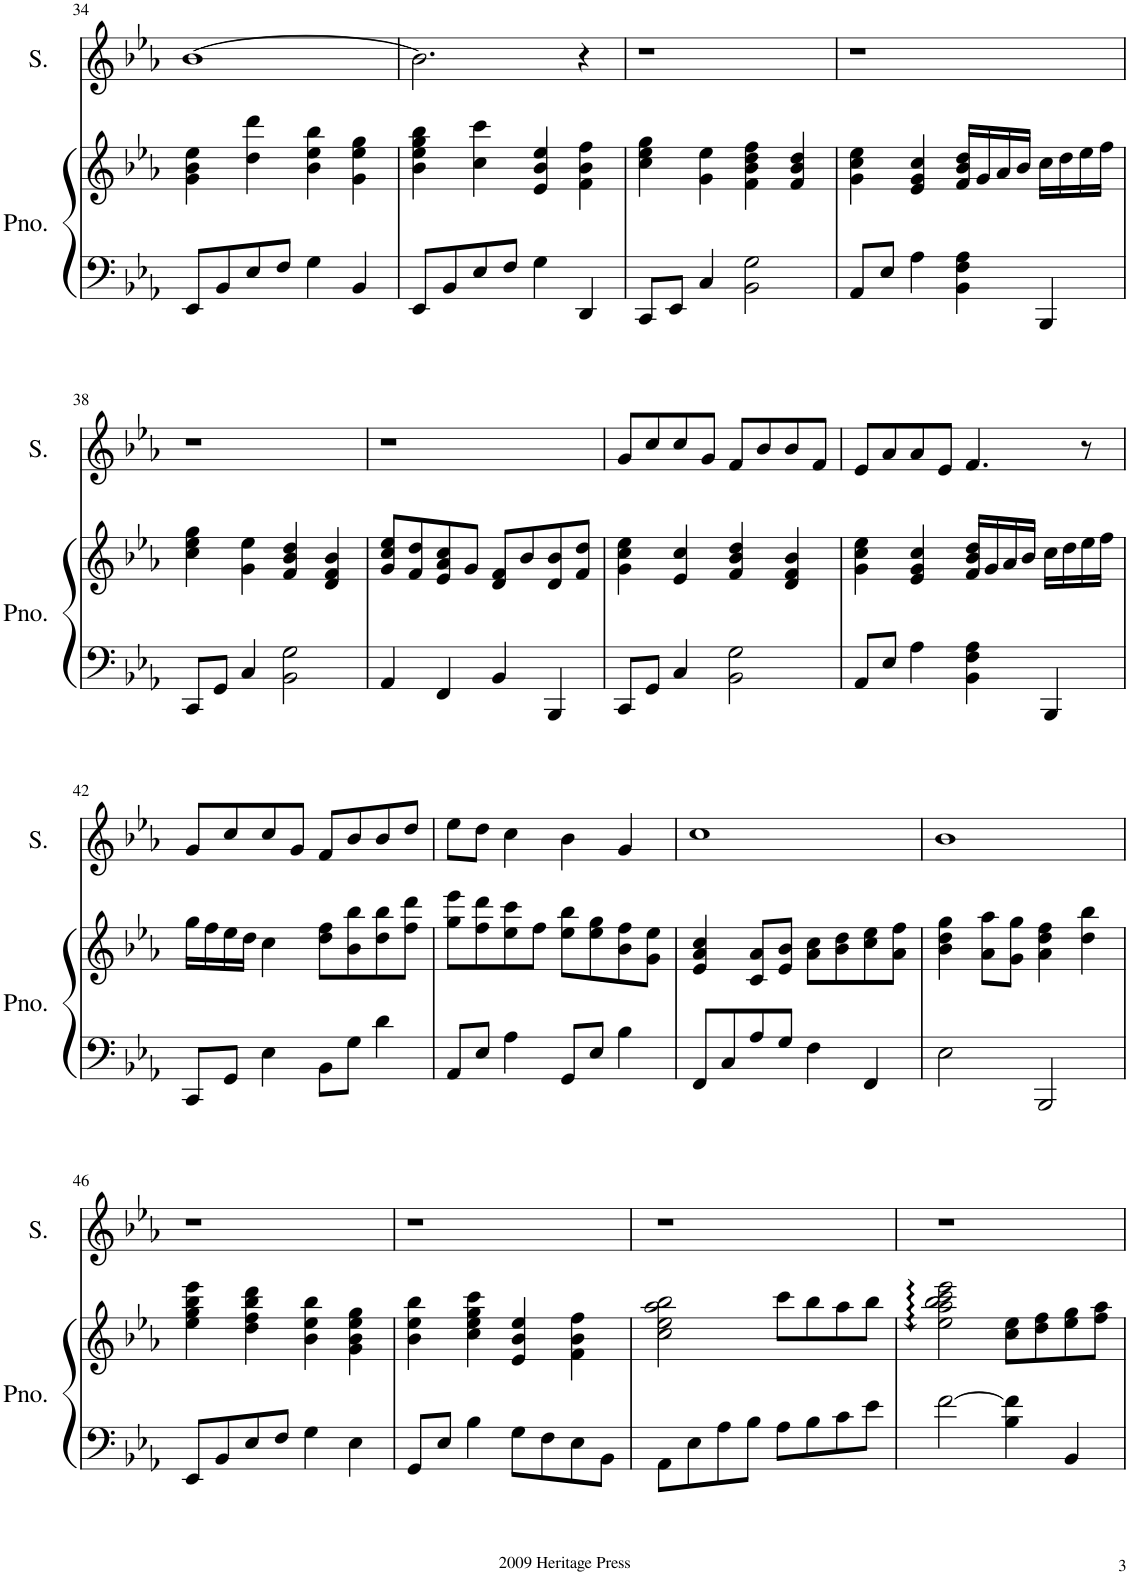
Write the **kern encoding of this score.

**kern	**kern	**kern
*part2	*part2	*part1
*staff3	*staff2	*staff1
*I"Piano	*	*I"Soprano
*I'Pno.	*	*I'S.
!!LO:PB:g=z
*clefF4	*clefG2	*clefG2
*k[b-e-a-]	*k[b-e-a-]	*k[b-e-a-]
*M4/4	*M4/4	*M4/4
=34	=34	=34
8EE-/L	4g\ 4b-\ 4ee-\	[1b-
8BB-/	.	.
8E-/	4dd\ 4ddd\	.
8F/J	.	.
4G\	4b-\ 4ee-\ 4bb-\	.
4BB-/	4g\ 4ee-\ 4gg\	.
=35	=35	=35
8EE-/L	4b-\ 4ee-\ 4gg\ 4bb-\	2.b-\]
8BB-/	.	.
8E-/	4cc\ 4ccc\	.
8F/J	.	.
4G\	4e-/ 4b-/ 4ee-/	.
4DD/	4f\ 4b-\ 4ff\	4r
=36	=36	=36
8CC/L	4cc\ 4ee-\ 4gg\	1r
8EE-/J	.	.
4C/	4g\ 4ee-\	.
2BB-\ 2G\	4f\ 4b-\ 4dd\ 4ff\	.
.	4f/ 4b-/ 4dd/	.
=37	=37	=37
8AA-/L	4g\ 4cc\ 4ee-\	1r
8E-/J	.	.
4A-\	4e-/ 4g/ 4cc/	.
4BB-\ 4F\ 4A-\	16f/ 16b-/ 16dd/LL	.
.	16g/	.
.	16a-/	.
.	16b-/JJ	.
4BBB-/	16cc\LL	.
.	16dd\	.
.	16ee-\	.
.	16ff\JJ	.
!!LO:LB:g=z
=38	=38	=38
8CC/L	4cc\ 4ee-\ 4gg\	1r
8GG/J	.	.
4C/	4g\ 4ee-\	.
2BB-\ 2G\	4f/ 4b-/ 4dd/	.
.	4d/ 4f/ 4b-/	.
=39	=39	=39
4AA-/	8g/ 8cc/ 8ee-/L	1r
.	8f/ 8dd/	.
4FF/	8e-/ 8a-/ 8cc/	.
.	8g/J	.
4BB-/	8d/ 8f/L	.
.	8b-/	.
4BBB-/	8d/ 8b-/	.
.	8f/ 8dd/J	.
=40	=40	=40
8CC/L	4g\ 4cc\ 4ee-\	8g/L
8GG/J	.	8cc/
4C/	4e-/ 4cc/	8cc/
.	.	8g/J
2BB-\ 2G\	4f/ 4b-/ 4dd/	8f/L
.	.	8b-/
.	4d/ 4f/ 4b-/	8b-/
.	.	8f/J
=41	=41	=41
8AA-/L	4g\ 4cc\ 4ee-\	8e-/L
8E-/J	.	8a-/
4A-\	4e-/ 4g/ 4cc/	8a-/
.	.	8e-/J
4BB-\ 4F\ 4A-\	16f/ 16b-/ 16dd/LL	4.f/
.	16g/	.
.	16a-/	.
.	16b-/JJ	.
4BBB-/	16cc\LL	.
.	16dd\	.
.	16ee-\	8r
.	16ff\JJ	.
!!LO:LB:g=z
=42	=42	=42
8CC/L	16gg\LL	8g/L
.	16ff\	.
8GG/J	16ee-\	8cc/
.	16dd\JJ	.
4E-\	4cc\	8cc/
.	.	8g/J
8BB-\L	8dd\ 8ff\L	8f/L
8G\J	8b-\ 8bb-\	8b-/
4d\	8dd\ 8bb-\	8b-/
.	8ff\ 8ddd\J	8dd/J
=43	=43	=43
8AA-/L	8gg\ 8eee-\L	8ee-\L
8E-/J	8ff\ 8ddd\	8dd\J
4A-\	8ee-\ 8ccc\	4cc\
.	8ff\J	.
8GG/L	8ee-\ 8bb-\L	4b-\
8E-/J	8ee-\ 8gg\	.
4B-\	8b-\ 8ff\	4g/
.	8g\ 8ee-\J	.
=44	=44	=44
8FF/L	4e-/ 4a-/ 4cc/	1cc
8C/	.	.
8A-/	8c/ 8a-/L	.
8G/J	8e-/ 8b-/J	.
4F\	8a-\ 8cc\L	.
.	8b-\ 8dd\	.
4FF/	8cc\ 8ee-\	.
.	8a-\ 8ff\J	.
=45	=45	=45
2E-\	4b-\ 4dd\ 4gg\	1b-
.	8a-\ 8aa-\L	.
.	8g\ 8gg\J	.
2BBB-/	4a-\ 4dd\ 4ff\	.
.	4dd\ 4bb-\	.
!!LO:LB:g=z
=46	=46	=46
8EE-/L	4ee-\ 4gg\ 4bb-\ 4eee-\	1r
8BB-/	.	.
8E-/	4dd\ 4ff\ 4bb-\ 4ddd\	.
8F/J	.	.
4G\	4b-\ 4ee-\ 4bb-\	.
4E-\	4g\ 4b-\ 4ee-\ 4gg\	.
=47	=47	=47
8GG/L	4b-\ 4ee-\ 4bb-\	1r
8E-/J	.	.
4B-\	4cc\ 4ee-\ 4gg\ 4ccc\	.
8G\L	4e-/ 4b-/ 4ee-/	.
8F\	.	.
8E-\	4f\ 4b-\ 4ff\	.
8BB-\J	.	.
=48	=48	=48
8AA-\L	2cc\ 2ee-\ 2aa-\ 2bb-\	1r
8E-\	.	.
8A-\	.	.
8B-\J	.	.
8A-\L	8ccc\L	.
8B-\	8bb-\	.
8c\	8aa-\	.
8e-\J	8bb-\J	.
=49	=49	=49
[2f\	2ee-\ 2aa-\ 2bb-\ 2ccc\ 2eee-\	1r
4B-\ 4f\]	8cc\ 8ee-\L	.
.	8dd\ 8ff\	.
4BB-/	8ee-\ 8gg\	.
.	8ff\ 8aa-\J	.
=	=	=
*-	*-	*-
